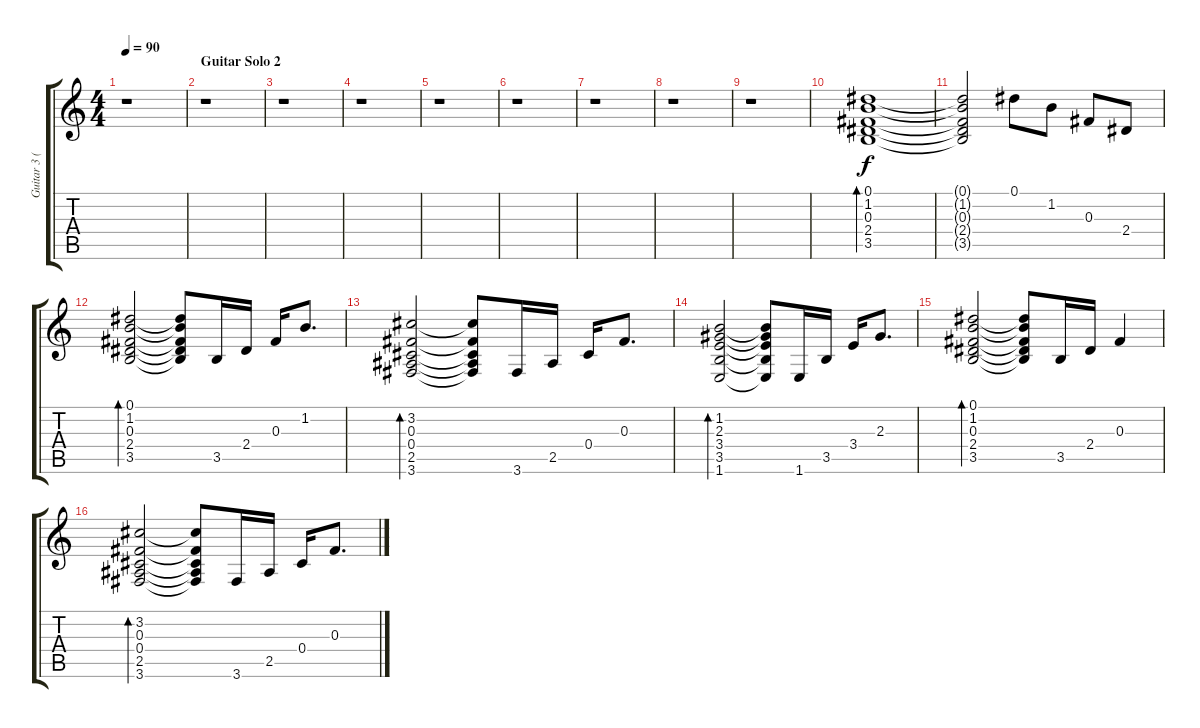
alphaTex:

\track ("Guitar 3 (Slash& Izzy)" "Guitar 3 (") {instrument electricguitarjazz}
\staff {score tabs}
\tuning (Eb4 Bb3 Gb3 Db3 Ab2 Eb2) {hide}
\ts (4 4)
\tempo 90
\clef g2
\ks c
r.1{dy f} |
\section ("" "Guitar Solo 2")
r.1 |
r.1 |
r.1 |
r.1 |
r.1 |
r.1 |
r.1 |
r.1 |
(0.1 1.2 0.3 2.4 3.5).1{bd 120} |
(0.1{t} 1.2{t} 0.3{t} 2.4{t} 3.5{t}).2 0.1.8 1.2.8 0.3.8 2.4.8 |
(0.1 1.2 0.3 2.4 3.5).2{bd 120} (0.1{t} 1.2{t} 0.3{t} 2.4{t} 3.5{t}).8 3.5.16 2.4.16 0.3.16 1.2.8{d} |
(3.2 0.3 0.4 2.5 3.6).2{bd 120} (3.2{t} 0.3{t} 0.4{t} 2.5{t} 3.6{t}).8 3.6.16 2.5.16 0.4.16 0.3.8{d} |
(1.2 2.3 3.4 3.5 1.6).2{bd 120} (1.2{t} 2.3{t} 3.4{t} 3.5{t} 1.6{t}).8 1.6.16 3.5.16 3.4.16 2.3.8{d} |
(0.1 1.2 0.3 2.4 3.5).2{bd 120} (0.1{t} 1.2{t} 0.3{t} 2.4{t} 3.5{t}).8 3.5.16 2.4.16 0.3.4 |
(3.2 0.3 0.4 2.5 3.6).2{bd 120} (3.2{t} 0.3{t} 0.4{t} 2.5{t} 3.6{t}).8 3.6.16 2.5.16 0.4.16 0.3.8{d}
